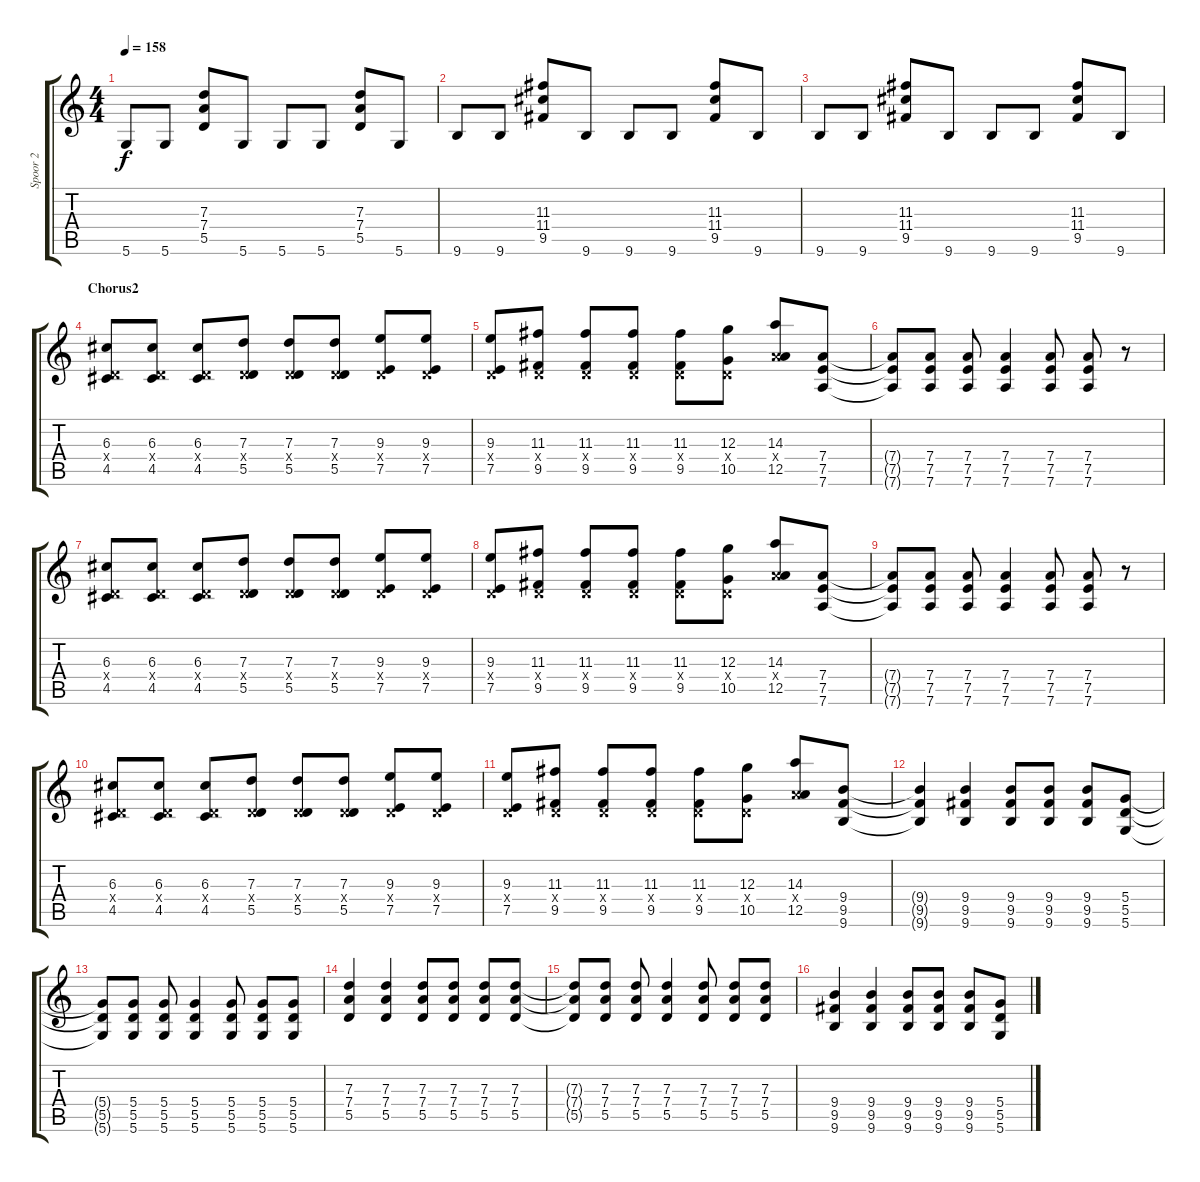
\track ("Spoor 2" "Spoor 2") {instrument overdrivenguitar}
\staff {score tabs}
\tuning (E4 B3 G3 D3 A2 D2) {hide}
\ts (4 4)
\tempo 158
\clef g2
\ks c
5.6.8{dy f} 5.6.8 (7.3 7.4 5.5).8 5.6.8 5.6.8 5.6.8 (7.3 7.4 5.5).8 5.6.8 |
9.6.8 9.6.8 (11.3 11.4 9.5).8 9.6.8 9.6.8 9.6.8 (11.3 11.4 9.5).8 9.6.8 |
9.6.8 9.6.8 (11.3 11.4 9.5).8 9.6.8 9.6.8 9.6.8 (11.3 11.4 9.5).8 9.6.8 |
\section ("" "Chorus2")
(6.3 0.4{x} 4.5).8 (6.3 0.4{x} 4.5).8 (6.3 0.4{x} 4.5).8 (7.3 0.4{x} 5.5).8 (7.3 0.4{x} 5.5).8 (7.3 0.4{x} 5.5).8 (9.3 0.4{x} 7.5).8 (9.3 0.4{x} 7.5).8 |
(9.3 0.4{x} 7.5).8 (11.3 0.4{x} 9.5).8 (11.3 0.4{x} 9.5).8 (11.3 0.4{x} 9.5).8 (11.3 0.4{x} 9.5).8 (12.3 0.4{x} 10.5).8 (14.3 7.4{x} 12.5).8 (7.4 7.5 7.6).8 |
(7.4{t} 7.5{t} 7.6{t}).8 (7.4 7.5 7.6).8 (7.4 7.5 7.6).8 (7.4 7.5 7.6).4 (7.4 7.5 7.6).8 (7.4 7.5 7.6).8 r.8 |
(6.3 0.4{x} 4.5).8 (6.3 0.4{x} 4.5).8 (6.3 0.4{x} 4.5).8 (7.3 0.4{x} 5.5).8 (7.3 0.4{x} 5.5).8 (7.3 0.4{x} 5.5).8 (9.3 0.4{x} 7.5).8 (9.3 0.4{x} 7.5).8 |
(9.3 0.4{x} 7.5).8 (11.3 0.4{x} 9.5).8 (11.3 0.4{x} 9.5).8 (11.3 0.4{x} 9.5).8 (11.3 0.4{x} 9.5).8 (12.3 0.4{x} 10.5).8 (14.3 7.4{x} 12.5).8 (7.4 7.5 7.6).8 |
(7.4{t} 7.5{t} 7.6{t}).8 (7.4 7.5 7.6).8 (7.4 7.5 7.6).8 (7.4 7.5 7.6).4 (7.4 7.5 7.6).8 (7.4 7.5 7.6).8 r.8 |
(6.3 0.4{x} 4.5).8 (6.3 0.4{x} 4.5).8 (6.3 0.4{x} 4.5).8 (7.3 0.4{x} 5.5).8 (7.3 0.4{x} 5.5).8 (7.3 0.4{x} 5.5).8 (9.3 0.4{x} 7.5).8 (9.3 0.4{x} 7.5).8 |
(9.3 0.4{x} 7.5).8 (11.3 0.4{x} 9.5).8 (11.3 0.4{x} 9.5).8 (11.3 0.4{x} 9.5).8 (11.3 0.4{x} 9.5).8 (12.3 0.4{x} 10.5).8 (14.3 7.4{x} 12.5).8 (9.4 9.5 9.6).8 |
(9.4{t} 9.5{t} 9.6{t}).4 (9.4 9.5 9.6).4 (9.4 9.5 9.6).8 (9.4 9.5 9.6).8 (9.4 9.5 9.6).8 (5.4 5.5 5.6).8 |
(5.4{t} 5.5{t} 5.6{t}).8 (5.4 5.5 5.6).8 (5.4 5.5 5.6).8 (5.4 5.5 5.6).4 (5.4 5.5 5.6).8 (5.4 5.5 5.6).8 (5.4 5.5 5.6).8 |
(7.3 7.4 5.5).4 (7.3 7.4 5.5).4 (7.3 7.4 5.5).8 (7.3 7.4 5.5).8 (7.3 7.4 5.5).8 (7.3 7.4 5.5).8 |
(7.3{t} 7.4{t} 5.5{t}).8 (7.3 7.4 5.5).8 (7.3 7.4 5.5).8 (7.3 7.4 5.5).4 (7.3 7.4 5.5).8 (7.3 7.4 5.5).8 (7.3 7.4 5.5).8 |
(9.4 9.5 9.6).4 (9.4 9.5 9.6).4 (9.4 9.5 9.6).8 (9.4 9.5 9.6).8 (9.4 9.5 9.6).8 (5.4 5.5 5.6).8
